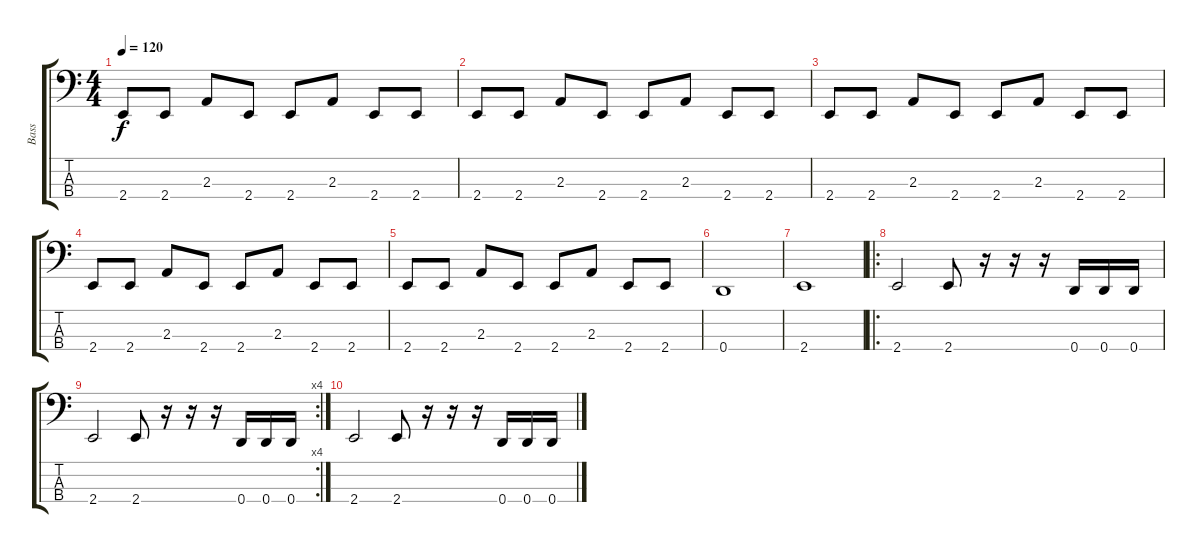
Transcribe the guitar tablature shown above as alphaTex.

\track ("Bass" "Bass") {instrument electricbasspick}
\staff {score tabs}
\tuning (F2 C2 G1 D1) {hide}
\ts (4 4)
\tempo 120
\clef f4
\ks c
2.4.8{dy f} 2.4.8 2.3.8 2.4.8 2.4.8 2.3.8 2.4.8 2.4.8 |
2.4.8 2.4.8 2.3.8 2.4.8 2.4.8 2.3.8 2.4.8 2.4.8 |
2.4.8 2.4.8 2.3.8 2.4.8 2.4.8 2.3.8 2.4.8 2.4.8 |
2.4.8 2.4.8 2.3.8 2.4.8 2.4.8 2.3.8 2.4.8 2.4.8 |
2.4.8 2.4.8 2.3.8 2.4.8 2.4.8 2.3.8 2.4.8 2.4.8 |
0.4.1 |
2.4.1 |
\ro
2.4.2 2.4.8 r.16 r.16 r.16 0.4.16 0.4.16 0.4.16 |
\rc 4
2.4.2 2.4.8 r.16 r.16 r.16 0.4.16 0.4.16 0.4.16 |
2.4.2 2.4.8 r.16 r.16 r.16 0.4.16 0.4.16 0.4.16
